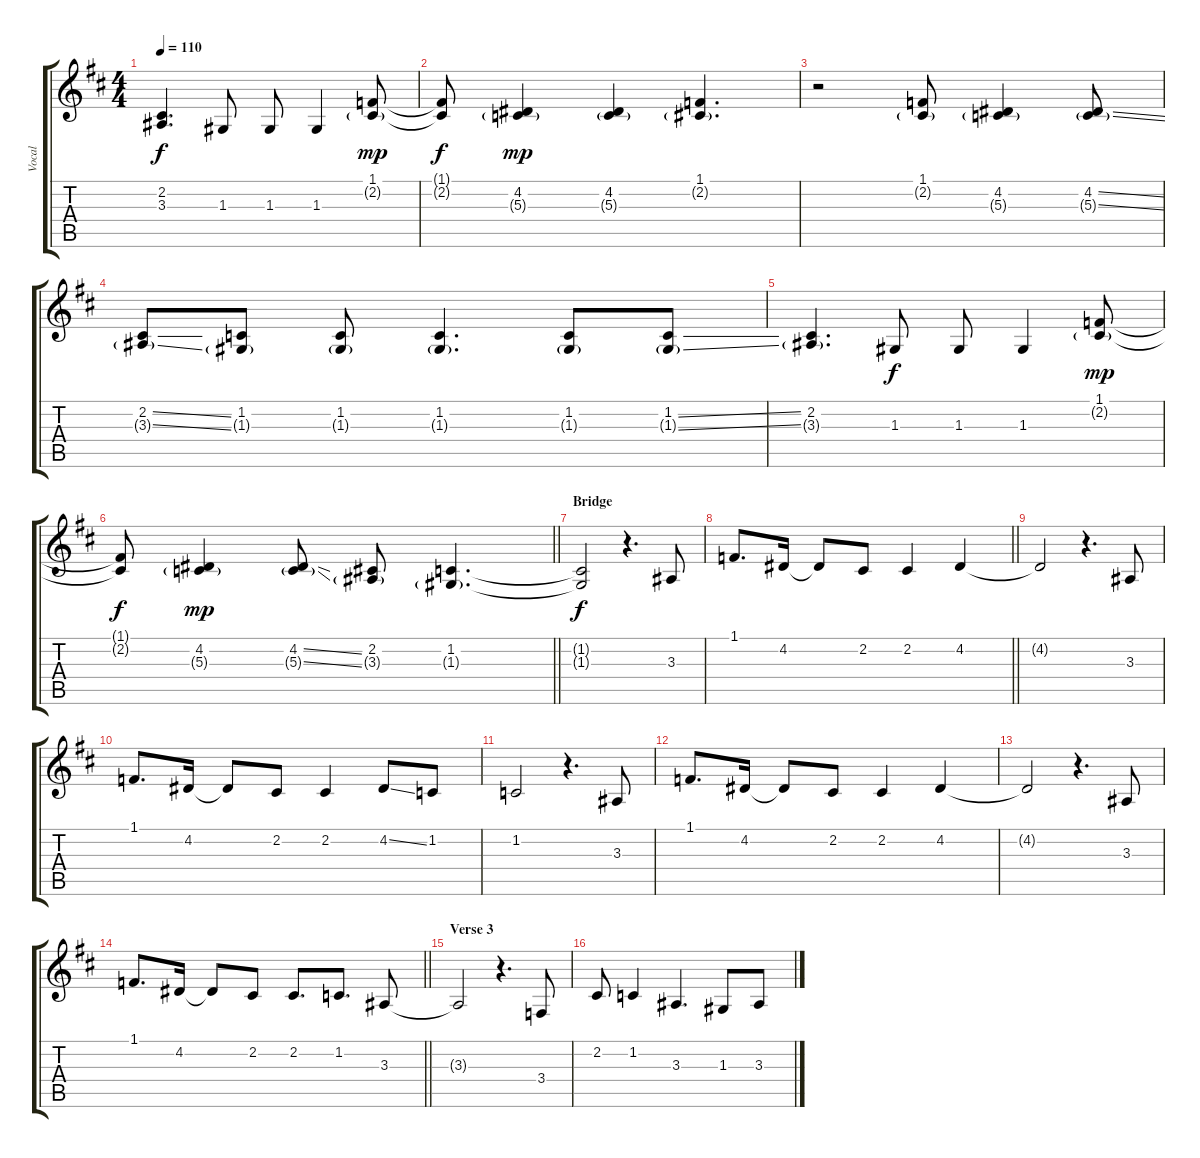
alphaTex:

\track ("Vocal" "Vocal") {instrument lead2sawtooth}
\staff {score tabs}
\tuning (E4 B3 G3 D3 A2 E2) {hide}
\ts (4 4)
\tempo 110
\clef g2
\ks d
(2.2{t} 3.3{t}).4{d dy f} 1.3.8 1.3.8 1.3.4 (1.1 2.2{g}).8{dy mp} |
(1.1{t} 2.2{t}).8{dy f} (4.2 5.3{g}).4{dy mp} (4.2 5.3{g}).4 (1.1 2.2{g}).4{d} |
r.2 (1.1 2.2{g}).8 (4.2 5.3{g}).4 (4.2{ss} 5.3{ss g}).8 |
(2.2{ss} 3.3{ss g}).8 (1.2 1.3{g}).8 (1.2 1.3{g}).8 (1.2 1.3{g}).4{d} (1.2 1.3{g}).8 (1.2{ss} 1.3{ss g}).8 |
(2.2 3.3{g}).4{d} 1.3.8{dy f} 1.3.8 1.3.4 (1.1 2.2{g}).8{dy mp} |
\barLineRight lightlight
(1.1{t} 2.2{t}).8{dy f} (4.2 5.3{g}).4{dy mp} (4.2{ss} 5.3{ss g}).8 (2.2 3.3{g}).8 (1.2 1.3{g}).4{d} |
\section ("" "Bridge")
(1.2{t} 1.3{t}).2{dy f} r.4{d} 3.3.8 |
\barLineRight lightlight
1.1.8{d} 4.2.16 4.2{t}.8 2.2.8 2.2.4 4.2.4 |
4.2{t}.2 r.4{d} 3.3.8 |
1.1.8{d} 4.2.16 4.2{t}.8 2.2.8 2.2.4 4.2{ss}.8 1.2.8 |
1.2.2 r.4{d} 3.3.8 |
1.1.8{d} 4.2.16 4.2{t}.8 2.2.8 2.2.4 4.2.4 |
4.2{t}.2 r.4{d} 3.3.8 |
\barLineRight lightlight
1.1.8{d} 4.2.16 4.2{t}.8 2.2.8 2.2.8{d} 1.2.8{d} 3.3.8 |
\section ("" "Verse 3")
3.3{t}.2 r.4{d} 3.4.8 |
2.2.8 1.2.4 3.3.4{d} 1.3.8 3.3.8
